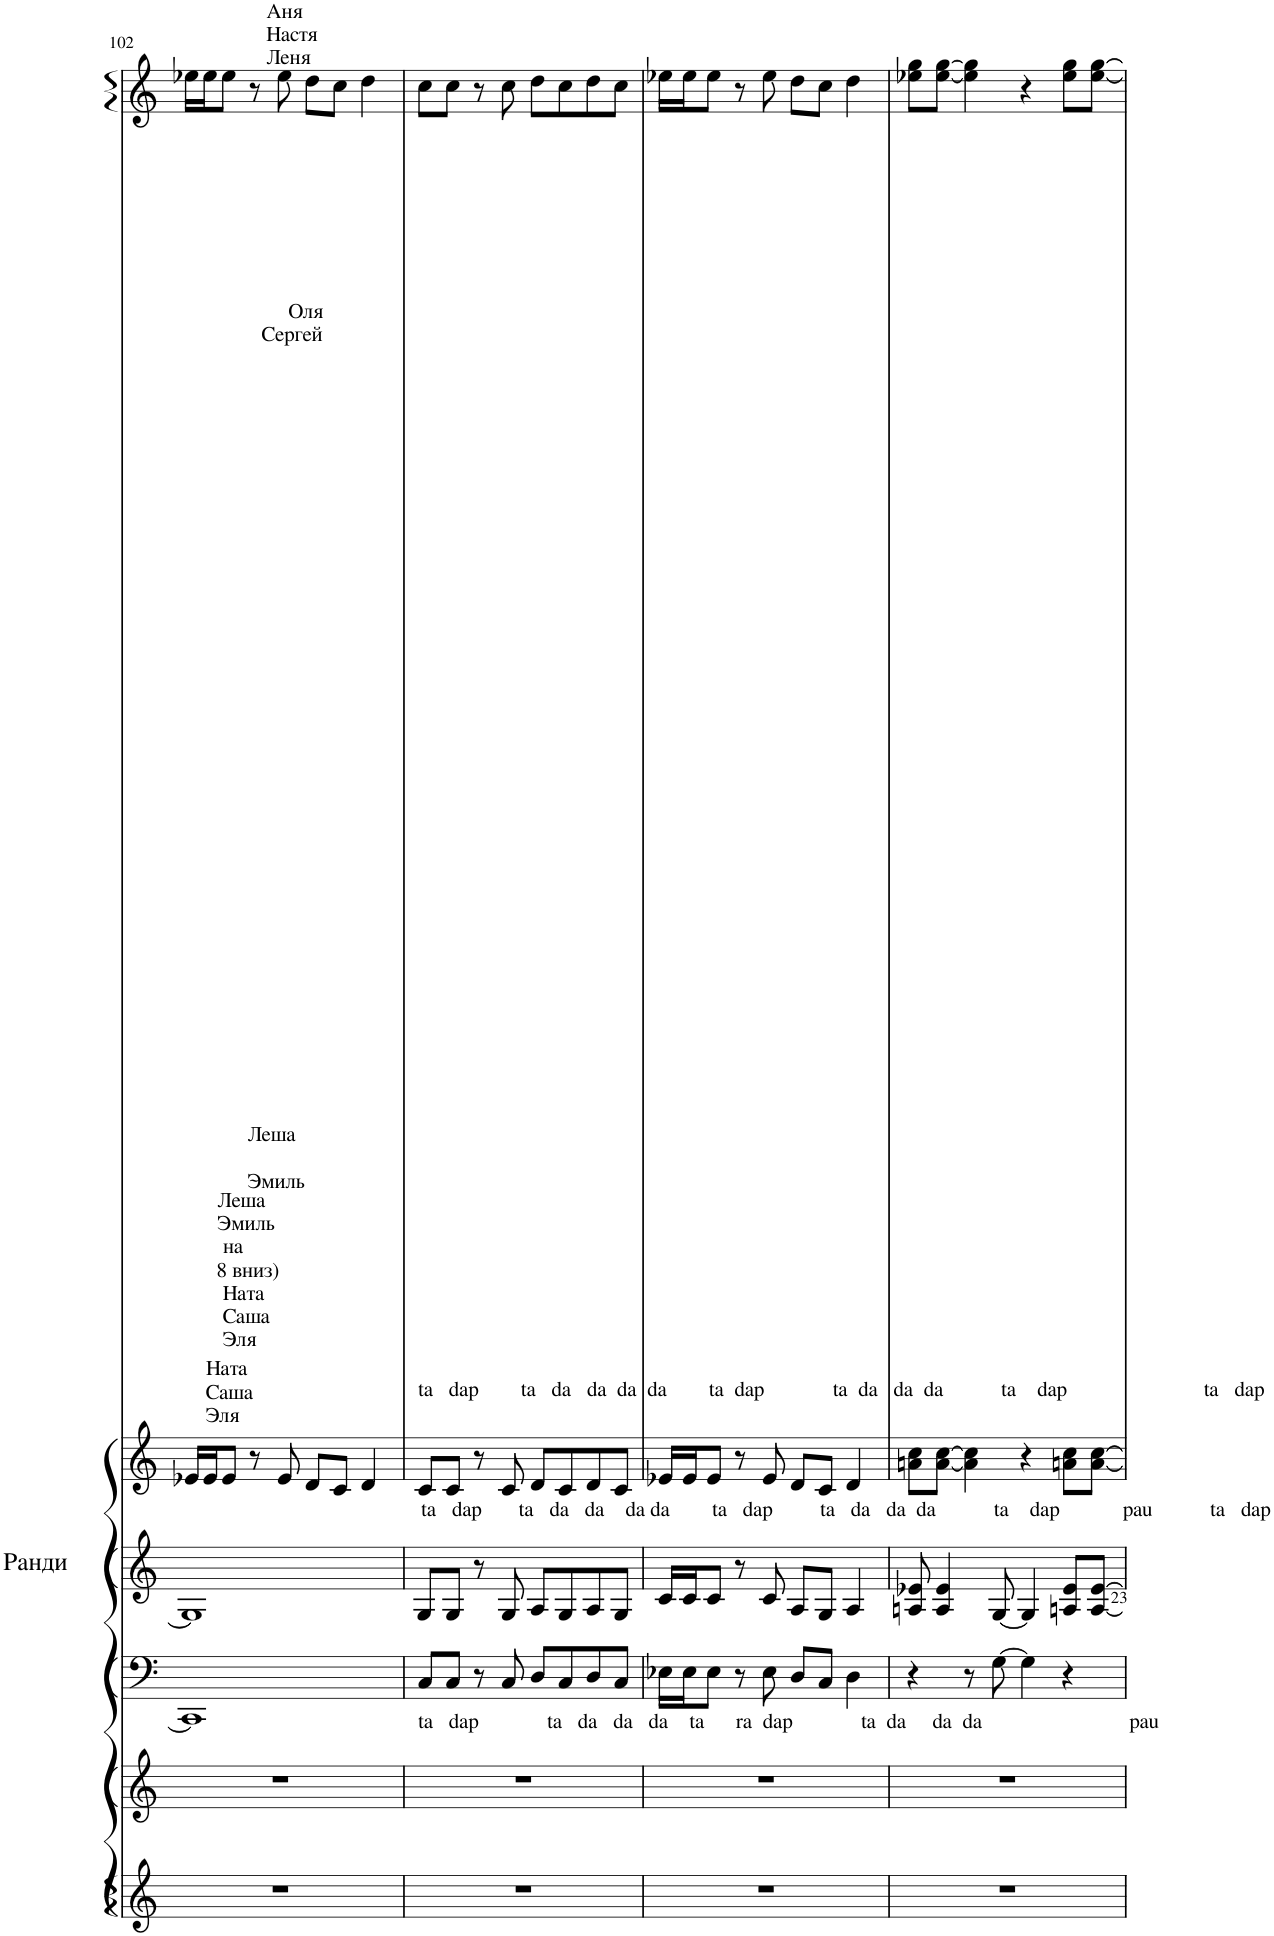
**kern	**kern	**kern	**kern	**kern	**kern
*part6	*part5	*part4	*part3	*part2	*part1
*staff6	*staff5	*staff4	*staff3	*staff2	*staff1
*I"sol	*I"sol	*I"Фортепиано	*I"Фортепиано	*I"Фортепиано	*I"Piano
*	*	*	*	*	*I'Pno
!!LO:PB:g=z
*clefG2	*clefG2	*clefF4	*clefG2	*clefG2	*clefG2
*k[]	*k[]	*k[]	*k[]	*k[]	*k[]
*M4/4	*M4/4	*M4/4	*M4/4	*M4/4	*M4/4
=102	=102	=102	=102	=102	=102
1r	1r	1CC]	1G]	16e-X/LL	16ee-X\LL
.	.	.	.	16e-/J	16ee-\J
.	.	.	.	8e-/J	8ee-\J
.	.	.	.	8r	8r
.	.	.	.	8e-/	8ee-\
.	.	.	.	8d/L	8dd\L
.	.	.	.	8c/J	8cc\J
.	.	.	.	4d/	4dd\
=103	=103	=103	=103	=103	=103
!	!	!	!	!	!LO:TX:b:t=Оля
!	!	!	!	!	!LO:TX:b:t=Сергей
!	!	!	!	!	!LO:TX:a:t=Аня
!	!	!	!	!	!LO:TX:a:t=Настя
!	!	!	!	!	!LO:TX:a:t=Леня
!	!	!	!	!LO:TX:a:t=ta   dap        ta   da   da  da  da        ta  dap             ta  da   da  da           ta    dap                          ta   dap	!
!	!	!	!LO:TX:a:t=ta   dap       ta   da   da    da da        ta   dap         ta   da   da  da           ta    dap            pau           ta   dap	!	!
!	!	!LO:TX:b:t=ta   dap             ta   da   da   da    ta      ra  dap             ta  da     da  da                            pau	!	!	!
*	*	*	*	*	*^
1r	1r	8C/L	8G/L	8c/L	8cc\L	2ryy
.	.	8C/J	8G/J	8c/J	8cc\J	.
.	.	8r	8r	8r	8r	.
.	.	8C/	8G/	8c/	8cc\	.
!	!	!	!	!	!LO:TX:b:t=Леша	!
!	!	!	!	!	!LO:TX:b:t=Эмиль	!
.	.	8D/L	8A/L	8d/L	8dd\L	8.ryy
.	.	8C/	8G/	8c/	8cc\	.
!	!	!	!	!	!	!LO:TX:b:t=Леша
!	!	!	!	!	!	!LO:TX:b:t=Эмиль
!	!	!	!	!	!	!LO:TX:b:t=на
!	!	!	!	!	!	!LO:TX:b:t=8 вниз)
.	.	.	.	.	.	4ryy
!	!	!	!	!	!LO:TX:b:t=Ната	!
!	!	!	!	!	!LO:TX:b:t=Саша	!
!	!	!	!	!	!LO:TX:b:t=Эля	!
.	.	8D/	8A/	8d/	8dd\	.
.	.	8C/J	8G/J	8c/J	8cc\J	.
!	!	!	!	!	!	!LO:TX:b:t=Ната
!	!	!	!	!	!	!LO:TX:b:t=Саша
!	!	!	!	!	!	!LO:TX:b:t=Эля
.	.	.	.	.	.	16ryy
*	*	*	*	*	*v	*v
=104	=104	=104	=104	=104	=104
1r	1r	16E-X\LL	16c/LL	16e-X/LL	16ee-X\LL
.	.	16E-\J	16c/J	16e-/J	16ee-\J
.	.	8E-\J	8c/J	8e-/J	8ee-\J
.	.	8r	8r	8r	8r
.	.	8E-\	8c/	8e-/	8ee-\
.	.	8D/L	8A/L	8d/L	8dd\L
.	.	8C/J	8G/J	8c/J	8cc\J
.	.	4D\	4A/	4d/	4dd\
=105	=105	=105	=105	=105	=105
1r	1r	4r	8An/ 8e-X/	8an\ 8cc\L	8ee-X\ 8gg\L
.	.	.	4A/ 4e-/	[8a\ [8cc\J	[8ee-\ [8gg\J
.	.	8r	.	4a\] 4cc\]	4ee-\] 4gg\]
.	.	[8G\	[8G/	.	.
.	.	4G\]	4G/]	4r	4r
.	.	4r	8An/ 8e-/L	8an\ 8cc\L	8ee-\ 8gg\L
.	.	.	[8A/ [8e-/J	[8a\ [8cc\J	[8ee-\ [8gg\J
=	=	=	=	=	=
*-	*-	*-	*-	*-	*-
